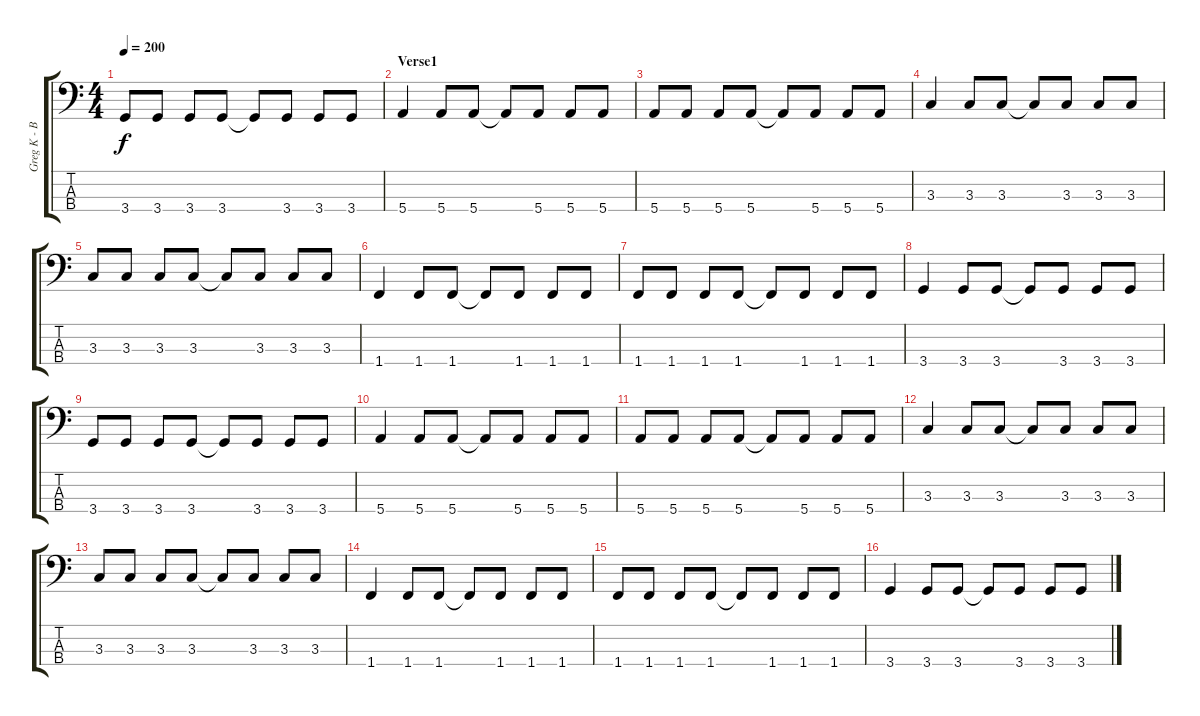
\track ("Greg K - Bass" "Greg K - B") {instrument electricbasspick}
\staff {score tabs}
\tuning (G2 D2 A1 E1) {hide}
\ts (4 4)
\tempo 200
\clef f4
\ks c
3.4.8{dy f} 3.4.8 3.4.8 3.4.8 3.4{t}.8 3.4.8 3.4.8 3.4.8 |
\section ("" "Verse1")
5.4.4 5.4.8 5.4.8 5.4{t}.8 5.4.8 5.4.8 5.4.8 |
5.4.8 5.4.8 5.4.8 5.4.8 5.4{t}.8 5.4.8 5.4.8 5.4.8 |
3.3.4 3.3.8 3.3.8 3.3{t}.8 3.3.8 3.3.8 3.3.8 |
3.3.8 3.3.8 3.3.8 3.3.8 3.3{t}.8 3.3.8 3.3.8 3.3.8 |
1.4.4 1.4.8 1.4.8 1.4{t}.8 1.4.8 1.4.8 1.4.8 |
1.4.8 1.4.8 1.4.8 1.4.8 1.4{t}.8 1.4.8 1.4.8 1.4.8 |
3.4.4 3.4.8 3.4.8 3.4{t}.8 3.4.8 3.4.8 3.4.8 |
3.4.8 3.4.8 3.4.8 3.4.8 3.4{t}.8 3.4.8 3.4.8 3.4.8 |
5.4.4 5.4.8 5.4.8 5.4{t}.8 5.4.8 5.4.8 5.4.8 |
5.4.8 5.4.8 5.4.8 5.4.8 5.4{t}.8 5.4.8 5.4.8 5.4.8 |
3.3.4 3.3.8 3.3.8 3.3{t}.8 3.3.8 3.3.8 3.3.8 |
3.3.8 3.3.8 3.3.8 3.3.8 3.3{t}.8 3.3.8 3.3.8 3.3.8 |
1.4.4 1.4.8 1.4.8 1.4{t}.8 1.4.8 1.4.8 1.4.8 |
1.4.8 1.4.8 1.4.8 1.4.8 1.4{t}.8 1.4.8 1.4.8 1.4.8 |
3.4.4 3.4.8 3.4.8 3.4{t}.8 3.4.8 3.4.8 3.4.8
